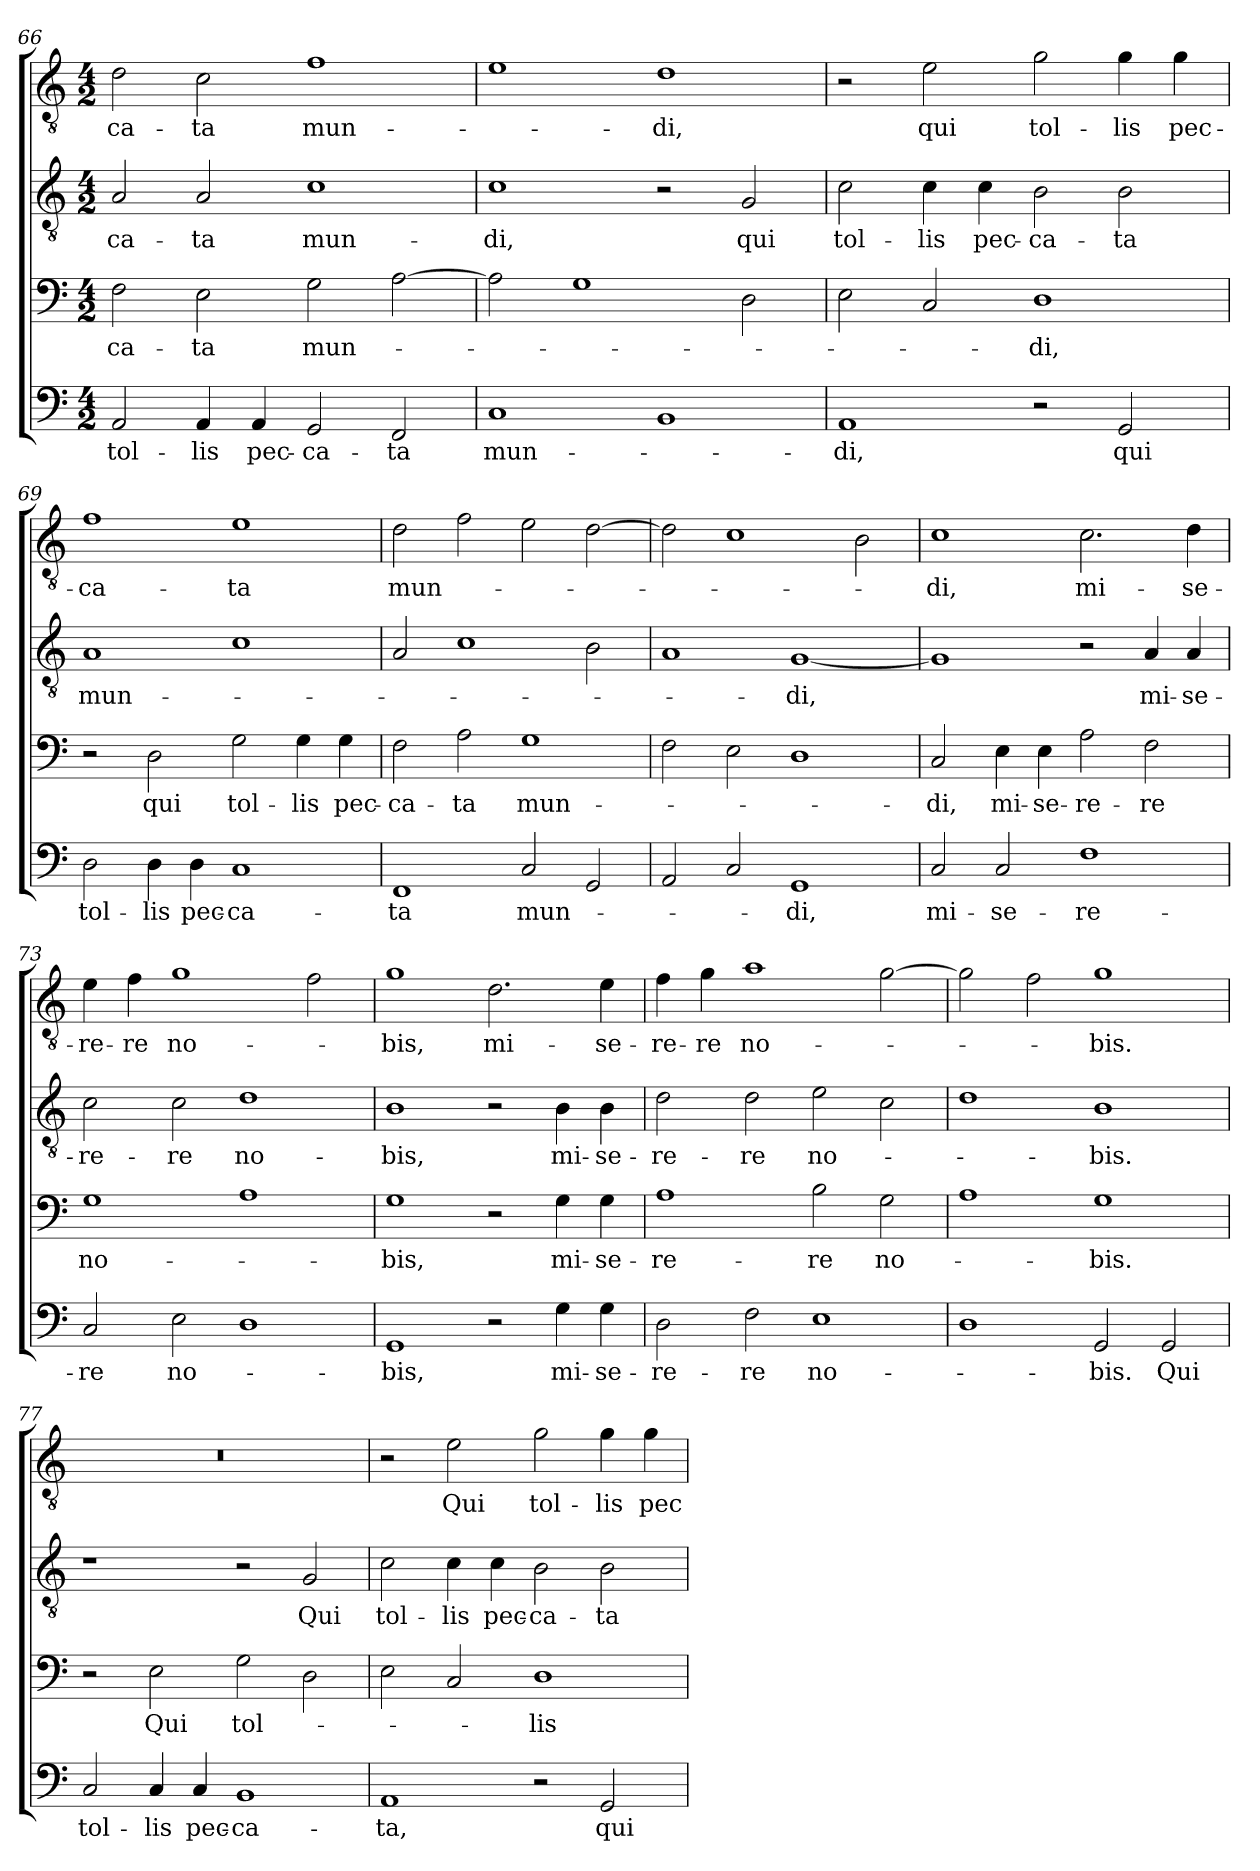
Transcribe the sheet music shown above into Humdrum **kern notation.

**kern	**text	**kern	**text	**kern	**text	**kern	**text
*part4	*part4	*part3	*part3	*part2	*part2	*part1	*part1
*staff4	*staff4	*staff3	*staff3	*staff2	*staff2	*staff1	*staff1
!!LO:LB:g=z
*clefF4	*	*clefF4	*	*clefGv2	*	*clefGv2	*
*k[]	*	*k[]	*	*k[]	*	*k[]	*
*C:	*	*C:	*	*C:	*	*C:	*
*M4/2	*	*M4/2	*	*M4/2	*	*M4/2	*
=66	=66	=66	=66	=66	=66	=66	=66
!	!LO:LY:b	!	!LO:LY:b	!	!LO:LY:b	!	!LO:LY:b
2AA/	tol-	2F\	-ca-	2A/	-ca-	2d\	-ca-
!	!LO:LY:b	!	!LO:LY:b	!	!LO:LY:b	!	!LO:LY:b
4AA/	-lis	2E\	-ta	2A/	-ta	2c\	-ta
!	!LO:LY:b	!	!	!	!	!	!
4AA/	pec-	.	.	.	.	.	.
!	!LO:LY:b	!	!LO:LY:b	!	!LO:LY:b	!	!LO:LY:b
2GG/	-ca-	2G\	mun-	1c	mun-	1f	mun-
!	!LO:LY:b	!	!	!	!	!	!
2FF/	-ta	[2A\	.	.	.	.	.
=67	=67	=67	=67	=67	=67	=67	=67
!	!LO:LY:b	!	!	!	!LO:LY:b	!	!
1C	mun-	2A\]	.	1c	-di,	1e	.
.	.	1G	.	.	.	.	.
!	!	!	!	!	!	!	!LO:LY:b
1BB	.	.	.	2r	.	1d	-di,
!	!	!	!	!	!LO:LY:b	!	!
.	.	2D\	.	2G/	qui	.	.
=68	=68	=68	=68	=68	=68	=68	=68
!	!LO:LY:b	!	!	!	!LO:LY:b	!	!
1AA	-di,	2E\	.	2c\	tol-	2r	.
!	!	!	!	!	!LO:LY:b	!	!LO:LY:b
.	.	2C/	.	4c\	-lis	2e\	qui
!	!	!	!	!	!LO:LY:b	!	!
.	.	.	.	4c\	pec-	.	.
!	!	!	!LO:LY:b	!	!LO:LY:b	!	!LO:LY:b
2r	.	1D	-di,	2B\	-ca-	2g\	tol-
!	!LO:LY:b	!	!	!	!LO:LY:b	!	!LO:LY:b
2GG/	qui	.	.	2B\	-ta	4g\	-lis
!	!	!	!	!	!	!	!LO:LY:b
.	.	.	.	.	.	4g\	pec-
=69	=69	=69	=69	=69	=69	=69	=69
!	!LO:LY:b	!	!	!	!LO:LY:b	!	!LO:LY:b
2D\	tol-	2r	.	1A	mun-	1f	-ca-
!	!LO:LY:b	!	!LO:LY:b	!	!	!	!
4D\	-lis	2D\	qui	.	.	.	.
!	!LO:LY:b	!	!	!	!	!	!
4D\	pec-	.	.	.	.	.	.
!	!LO:LY:b	!	!LO:LY:b	!	!	!	!LO:LY:b
1C	-ca-	2G\	tol-	1c	.	1e	-ta
!	!	!	!LO:LY:b	!	!	!	!
.	.	4G\	-lis	.	.	.	.
!	!	!	!LO:LY:b	!	!	!	!
.	.	4G\	pec-	.	.	.	.
=70	=70	=70	=70	=70	=70	=70	=70
!	!LO:LY:b	!	!LO:LY:b	!	!	!	!LO:LY:b
1FF	-ta	2F\	-ca-	2A/	.	2d\	mun-
!	!	!	!LO:LY:b	!	!	!	!
.	.	2A\	-ta	1c	.	2f\	.
!	!LO:LY:b	!	!LO:LY:b	!	!	!	!
2C/	mun-	1G	mun-	.	.	2e\	.
2GG/	.	.	.	2B\	.	[2d\	.
=71	=71	=71	=71	=71	=71	=71	=71
2AA/	.	2F\	.	1A	.	2d\]	.
2C/	.	2E\	.	.	.	1c	.
!	!LO:LY:b	!	!	!	!LO:LY:b	!	!
1GG	-di,	1D	.	[1G	-di,	.	.
.	.	.	.	.	.	2B\	.
!!LO:LB:g=z
=72	=72	=72	=72	=72	=72	=72	=72
!	!LO:LY:b	!	!LO:LY:b	!	!	!	!LO:LY:b
2C/	mi-	2C/	-di,	1G]	.	1c	-di,
!	!LO:LY:b	!	!LO:LY:b	!	!	!	!
2C/	-se-	4E\	mi-	.	.	.	.
!	!	!	!LO:LY:b	!	!	!	!
.	.	4E\	-se-	.	.	.	.
!	!LO:LY:b	!	!LO:LY:b	!	!	!	!LO:LY:b
1F	-re-	2A\	-re-	2r	.	2.c\	mi-
!	!	!	!LO:LY:b	!	!LO:LY:b	!	!
.	.	2F\	-re	4A/	mi-	.	.
!	!	!	!	!	!LO:LY:b	!	!LO:LY:b
.	.	.	.	4A/	-se-	4d\	-se-
=73	=73	=73	=73	=73	=73	=73	=73
!	!LO:LY:b	!	!LO:LY:b	!	!LO:LY:b	!	!LO:LY:b
2C/	-re	1G	no-	2c\	-re-	4e\	-re-
!	!	!	!	!	!	!	!LO:LY:b
.	.	.	.	.	.	4f\	-re
!	!LO:LY:b	!	!	!	!LO:LY:b	!	!LO:LY:b
2E\	no-	.	.	2c\	-re	1g	no-
!	!	!	!	!	!LO:LY:b	!	!
1D	.	1A	.	1d	no-	.	.
.	.	.	.	.	.	2f\	.
=74	=74	=74	=74	=74	=74	=74	=74
!	!LO:LY:b	!	!LO:LY:b	!	!LO:LY:b	!	!LO:LY:b
1GG	-bis,	1G	-bis,	1B	-bis,	1g	-bis,
!	!	!	!	!	!	!	!LO:LY:b
2r	.	2r	.	2r	.	2.d\	mi-
!	!LO:LY:b	!	!LO:LY:b	!	!LO:LY:b	!	!
4G\	mi-	4G\	mi-	4B\	mi-	.	.
!	!LO:LY:b	!	!LO:LY:b	!	!LO:LY:b	!	!LO:LY:b
4G\	-se-	4G\	-se-	4B\	-se-	4e\	-se-
=75	=75	=75	=75	=75	=75	=75	=75
!	!LO:LY:b	!	!LO:LY:b	!	!LO:LY:b	!	!LO:LY:b
2D\	-re-	1A	-re-	2d\	-re-	4f\	-re-
!	!	!	!	!	!	!	!LO:LY:b
.	.	.	.	.	.	4g\	-re
!	!LO:LY:b	!	!	!	!LO:LY:b	!	!LO:LY:b
2F\	-re	.	.	2d\	-re	1a	no-
!	!LO:LY:b	!	!LO:LY:b	!	!LO:LY:b	!	!
1E	no-	2B\	-re	2e\	no-	.	.
!	!	!	!LO:LY:b	!	!	!	!
.	.	2G\	no-	2c\	.	[2g\	.
=76	=76	=76	=76	=76	=76	=76	=76
1D	.	1A	.	1d	.	2g\]	.
.	.	.	.	.	.	2f\	.
!	!LO:LY:b	!	!LO:LY:b	!	!LO:LY:b	!	!LO:LY:b
2GG/	-bis.	1G	-bis.	1B	-bis.	1g	-bis.
!	!LO:LY:b	!	!	!	!	!	!
2GG/	Qui	.	.	.	.	.	.
=77	=77	=77	=77	=77	=77	=77	=77
!	!LO:LY:b	!	!	!	!	!	!
2C/	tol-	2r	.	1r	.	0r	.
!	!LO:LY:b	!	!LO:LY:b	!	!	!	!
4C/	-lis	2E\	Qui	.	.	.	.
!	!LO:LY:b	!	!	!	!	!	!
4C/	pec-	.	.	.	.	.	.
!	!LO:LY:b	!	!LO:LY:b	!	!	!	!
1BB	-ca-	2G\	tol-	2r	.	.	.
!	!	!	!	!	!LO:LY:b	!	!
.	.	2D\	.	2G/	Qui	.	.
!!LO:PB:g=z
=78	=78	=78	=78	=78	=78	=78	=78
!	!LO:LY:b	!	!	!	!LO:LY:b	!	!
1AA	-ta,	2E\	.	2c\	tol-	2r	.
!	!	!	!	!	!LO:LY:b	!	!LO:LY:b
.	.	2C/	.	4c\	-lis	2e\	Qui
!	!	!	!	!	!LO:LY:b	!	!
.	.	.	.	4c\	pec-	.	.
!	!	!	!LO:LY:b	!	!LO:LY:b	!	!LO:LY:b
2r	.	1D	-lis	2B\	-ca-	2g\	tol-
!	!LO:LY:b	!	!	!	!LO:LY:b	!	!LO:LY:b
2GG/	qui	.	.	2B\	-ta	4g\	-lis
!	!	!	!	!	!	!	!LO:LY:b
.	.	.	.	.	.	4g\	pec-
=	=	=	=	=	=	=	=
*-	*-	*-	*-	*-	*-	*-	*-
